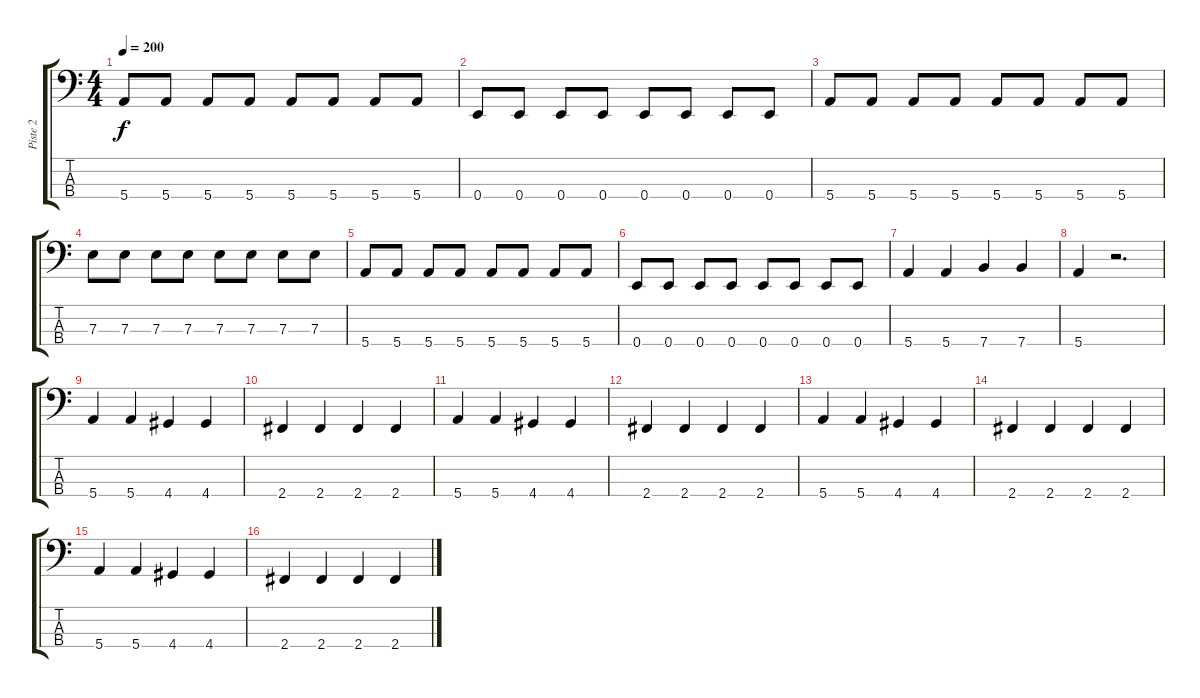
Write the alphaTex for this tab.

\track ("Piste 2" "Piste 2") {instrument electricbassfinger}
\staff {score tabs}
\tuning (G2 D2 A1 E1) {hide}
\ts (4 4)
\tempo 200
\clef f4
\ks c
5.4.8{dy f} 5.4.8 5.4.8 5.4.8 5.4.8 5.4.8 5.4.8 5.4.8 |
0.4.8 0.4.8 0.4.8 0.4.8 0.4.8 0.4.8 0.4.8 0.4.8 |
5.4.8 5.4.8 5.4.8 5.4.8 5.4.8 5.4.8 5.4.8 5.4.8 |
7.3.8 7.3.8 7.3.8 7.3.8 7.3.8 7.3.8 7.3.8 7.3.8 |
5.4.8 5.4.8 5.4.8 5.4.8 5.4.8 5.4.8 5.4.8 5.4.8 |
0.4.8 0.4.8 0.4.8 0.4.8 0.4.8 0.4.8 0.4.8 0.4.8 |
5.4.4 5.4.4 7.4.4 7.4.4 |
5.4.4 r.2{d} |
5.4.4 5.4.4 4.4.4 4.4.4 |
2.4.4 2.4.4 2.4.4 2.4.4 |
5.4.4 5.4.4 4.4.4 4.4.4 |
2.4.4 2.4.4 2.4.4 2.4.4 |
5.4.4 5.4.4 4.4.4 4.4.4 |
2.4.4 2.4.4 2.4.4 2.4.4 |
5.4.4 5.4.4 4.4.4 4.4.4 |
2.4.4 2.4.4 2.4.4 2.4.4
